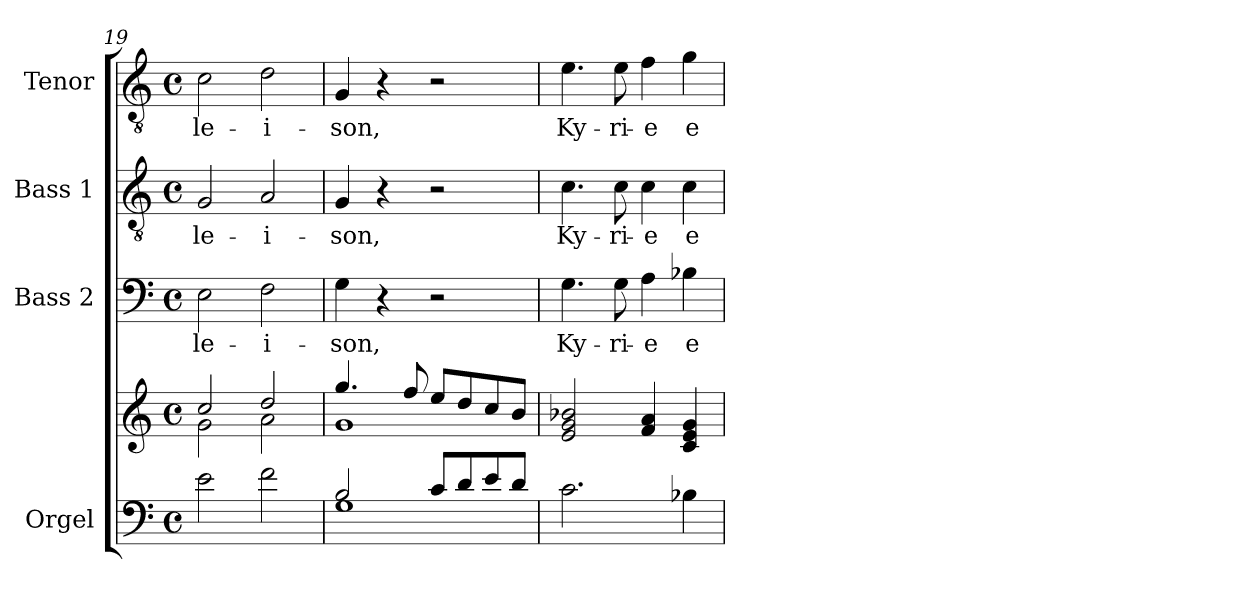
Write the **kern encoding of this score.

**kern	**kern	**kern	**text	**kern	**text	**kern	**text
*part4	*part4	*part3	*part3	*part2	*part2	*part1	*part1
*staff5	*staff4	*staff3	*staff3	*staff2	*staff2	*staff1	*staff1
*I"Orgel	*	*I"Bass 2	*	*I"Bass 1	*	*I"Tenor	*
*I'Org.	*	*I'B. 2	*	*I'B. 1	*	*I'T.	*
*clefF4	*clefG2	*clefF4	*	*clefGv2	*	*clefGv2	*
*k[]	*k[]	*k[]	*	*k[]	*	*k[]	*
*C:	*C:	*C:	*	*C:	*	*C:	*
*M4/4	*M4/4	*M4/4	*	*M4/4	*	*M4/4	*
*met(c)	*met(c)	*met(c)	*	*met(c)	*	*met(c)	*
=19	=19	=19	=19	=19	=19	=19	=19
*	*^	*	*	*	*	*	*
!	!	!	!	!LO:LY:b	!	!LO:LY:b	!	!LO:LY:b
2e\	2cc/	2g\	2E\	-le-	2G/	-le-	2c\	-le-
!	!	!	!	!LO:LY:b	!	!LO:LY:b	!	!LO:LY:b
2f\	2dd/	2a\	2F\	-i-	2A/	-i-	2d\	-i-
=20	=20	=20	=20	=20	=20	=20	=20	=20
*^	*	*	*	*	*	*	*	*
!	!	!	!	!	!LO:LY:b	!	!LO:LY:b	!	!LO:LY:b
2B/	1G	4.gg/	1g	4G\	-son,	4G/	-son,	4G/	-son,
.	.	.	.	4r	.	4r	.	4r	.
.	.	8ff/	.	.	.	.	.	.	.
8c/L	.	8ee/L	.	2r	.	2r	.	2r	.
8d/	.	8dd/	.	.	.	.	.	.	.
8e/	.	8cc/	.	.	.	.	.	.	.
8d/J	.	8b/J	.	.	.	.	.	.	.
*v	*v	*	*	*	*	*	*	*	*
*	*v	*v	*	*	*	*	*	*
=21	=21	=21	=21	=21	=21	=21	=21
!	!	!	!LO:LY:b	!	!LO:LY:b	!	!LO:LY:b
2.c\	2e/ 2g/ 2b-X/	4.G\	Ky-	4.c\	Ky-	4.e\	Ky-
!	!	!	!LO:LY:b	!	!LO:LY:b	!	!LO:LY:b
.	.	8G\	-ri-	8c\	-ri-	8e\	-ri-
!	!	!	!LO:LY:b	!	!LO:LY:b	!	!LO:LY:b
.	4f/ 4a/	4A\	-e	4c\	-e	4f\	-e
!	!	!	!LO:LY:b	!	!LO:LY:b	!	!LO:LY:b
4B-X\	4c/ 4e/ 4g/	4B-X\	e-	4c\	e-	4g\	e-
=	=	=	=	=	=	=	=
*-	*-	*-	*-	*-	*-	*-	*-
